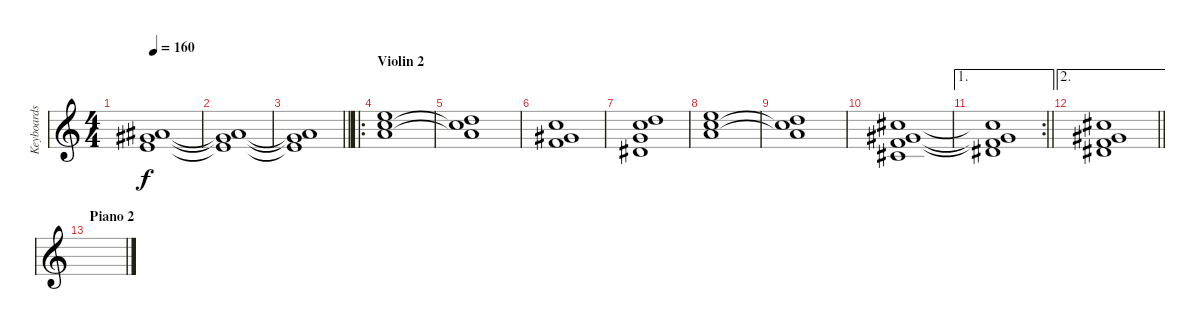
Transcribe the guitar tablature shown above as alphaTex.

\track ("Keyboards" "Keyboards") {instrument lead6voice}
\staff {score}
\tuning (E4 B3 G3 D3 A2 E2) {hide}
\ts (4 4)
\tempo 160
\clef g2
\ks c
(0.1 9.2 15.3).1{dy f} |
(0.1{t} 9.2{t} 15.3{t}).1 |
\barLineRight lightlight
(0.1{t} 9.2{t} 15.3{t}).1 |
\ro
\section ("" "Violin 2")
(5.1 13.2 21.3).1 |
(5.1{t} 13.2{t} 19.3).1 |
(1.1 9.2 17.3).1 |
(3.1 15.2 17.3 13.4).1 |
(5.1 13.2 21.3).1 |
(5.1{t} 13.2{t} 19.3).1 |
(1.1 2.2 13.3 23.4).1 |
\ae 1
\rc 2
\barLineRight lightlight
(1.1{t} 4.2 13.3{t} 23.4{t}).1 |
\ae 2
\barLineRight lightlight
(1.1 4.2 13.3 23.4).1 |
\section ("" "Piano 2")
